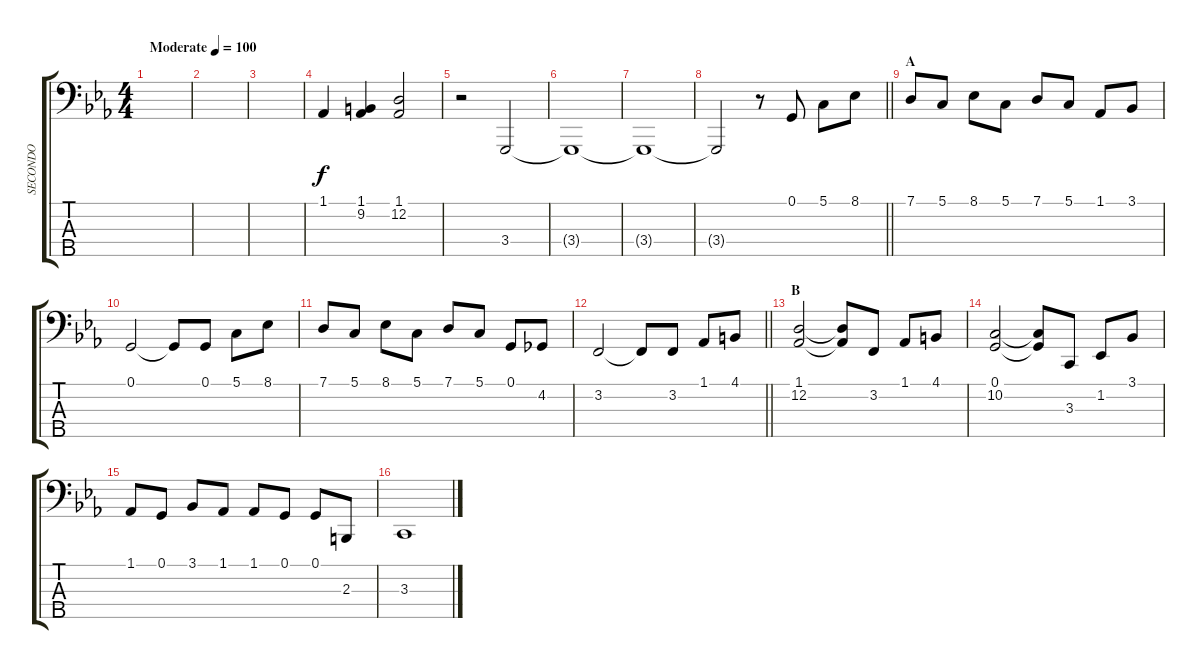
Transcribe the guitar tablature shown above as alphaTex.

\track ("SECONDO" "SECONDO") {instrument acousticgrandpiano}
\staff {score tabs}
\tuning (G2 D2 A1 E1 B0) {hide}
\ts (4 4)
\tempo (100 "Moderate")
\clef f4
\ks cminor
|
|
|
1.1.4 (1.1 9.2).4 (1.1 12.2).2 |
r.2 3.4.2 |
3.4{t}.1 |
3.4{t}.1 |
\barLineRight lightlight
3.4{t}.2 r.8 0.1.8 5.1.8 8.1.8 |
\section ("" "A")
7.1.8 5.1.8 8.1.8 5.1.8 7.1.8 5.1.8 1.1.8 3.1.8 |
0.1.2 0.1{t}.8 0.1.8 5.1.8 8.1.8 |
7.1.8 5.1.8 8.1.8 5.1.8 7.1.8 5.1.8 0.1.8 4.2.8 |
\barLineRight lightlight
3.2.2 3.2{t}.8 3.2.8 1.1.8 4.1.8 |
\section ("" "B")
(1.1 12.2).2 (1.1{t} 12.2{t}).8 3.2.8 1.1.8 4.1.8 |
(0.1 10.2).2 (0.1{t} 10.2{t}).8 3.3.8 1.2.8 3.1.8 |
1.1.8 0.1.8 3.1.8 1.1.8 1.1.8 0.1.8 0.1.8 2.3.8 |
3.3.1
